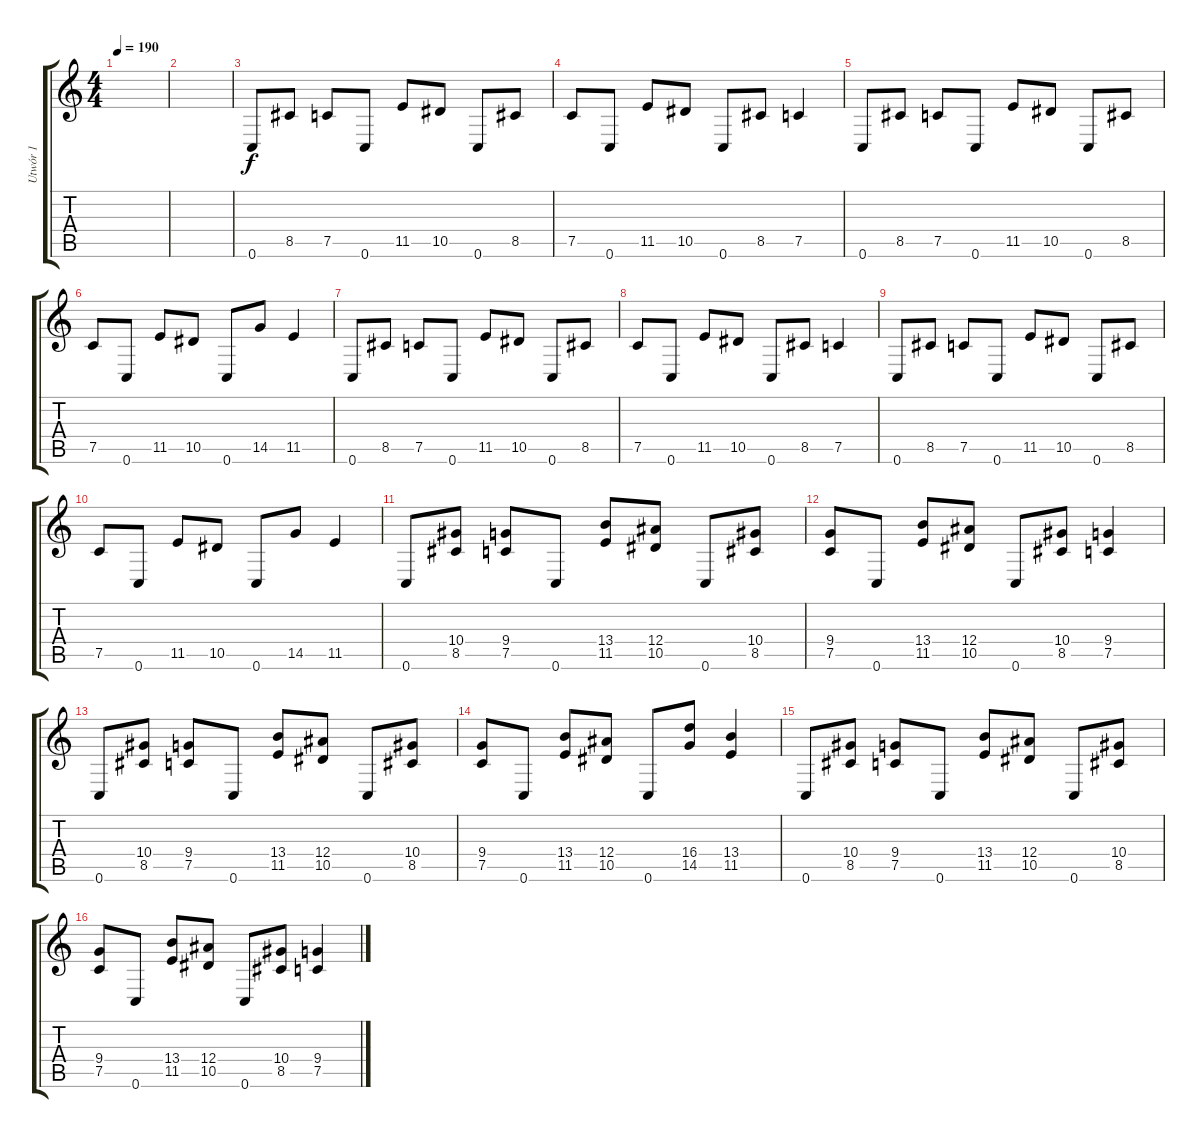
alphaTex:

\track ("Utwór 1" "Utwór 1") {instrument overdrivenguitar}
\staff {score tabs}
\tuning (C4 G3 Eb3 Bb2 F2 C2) {hide}
\ts (4 4)
\tempo 190
\clef g2
\ks c
|
|
0.6.8 8.5.8 7.5.8 0.6.8 11.5.8 10.5.8 0.6.8 8.5.8 |
7.5.8 0.6.8 11.5.8 10.5.8 0.6.8 8.5.8 7.5.4 |
0.6.8 8.5.8 7.5.8 0.6.8 11.5.8 10.5.8 0.6.8 8.5.8 |
7.5.8 0.6.8 11.5.8 10.5.8 0.6.8 14.5.8 11.5.4 |
0.6.8 8.5.8 7.5.8 0.6.8 11.5.8 10.5.8 0.6.8 8.5.8 |
7.5.8 0.6.8 11.5.8 10.5.8 0.6.8 8.5.8 7.5.4 |
0.6.8 8.5.8 7.5.8 0.6.8 11.5.8 10.5.8 0.6.8 8.5.8 |
7.5.8 0.6.8 11.5.8 10.5.8 0.6.8 14.5.8 11.5.4 |
0.6.8 (10.4 8.5).8 (9.4 7.5).8 0.6.8 (13.4 11.5).8 (12.4 10.5).8 0.6.8 (10.4 8.5).8 |
(9.4 7.5).8 0.6.8 (13.4 11.5).8 (12.4 10.5).8 0.6.8 (10.4 8.5).8 (9.4 7.5).4 |
0.6.8 (10.4 8.5).8 (9.4 7.5).8 0.6.8 (13.4 11.5).8 (12.4 10.5).8 0.6.8 (10.4 8.5).8 |
(9.4 7.5).8 0.6.8 (13.4 11.5).8 (12.4 10.5).8 0.6.8 (16.4 14.5).8 (13.4 11.5).4 |
0.6.8 (10.4 8.5).8 (9.4 7.5).8 0.6.8 (13.4 11.5).8 (12.4 10.5).8 0.6.8 (10.4 8.5).8 |
(9.4 7.5).8 0.6.8 (13.4 11.5).8 (12.4 10.5).8 0.6.8 (10.4 8.5).8 (9.4 7.5).4
